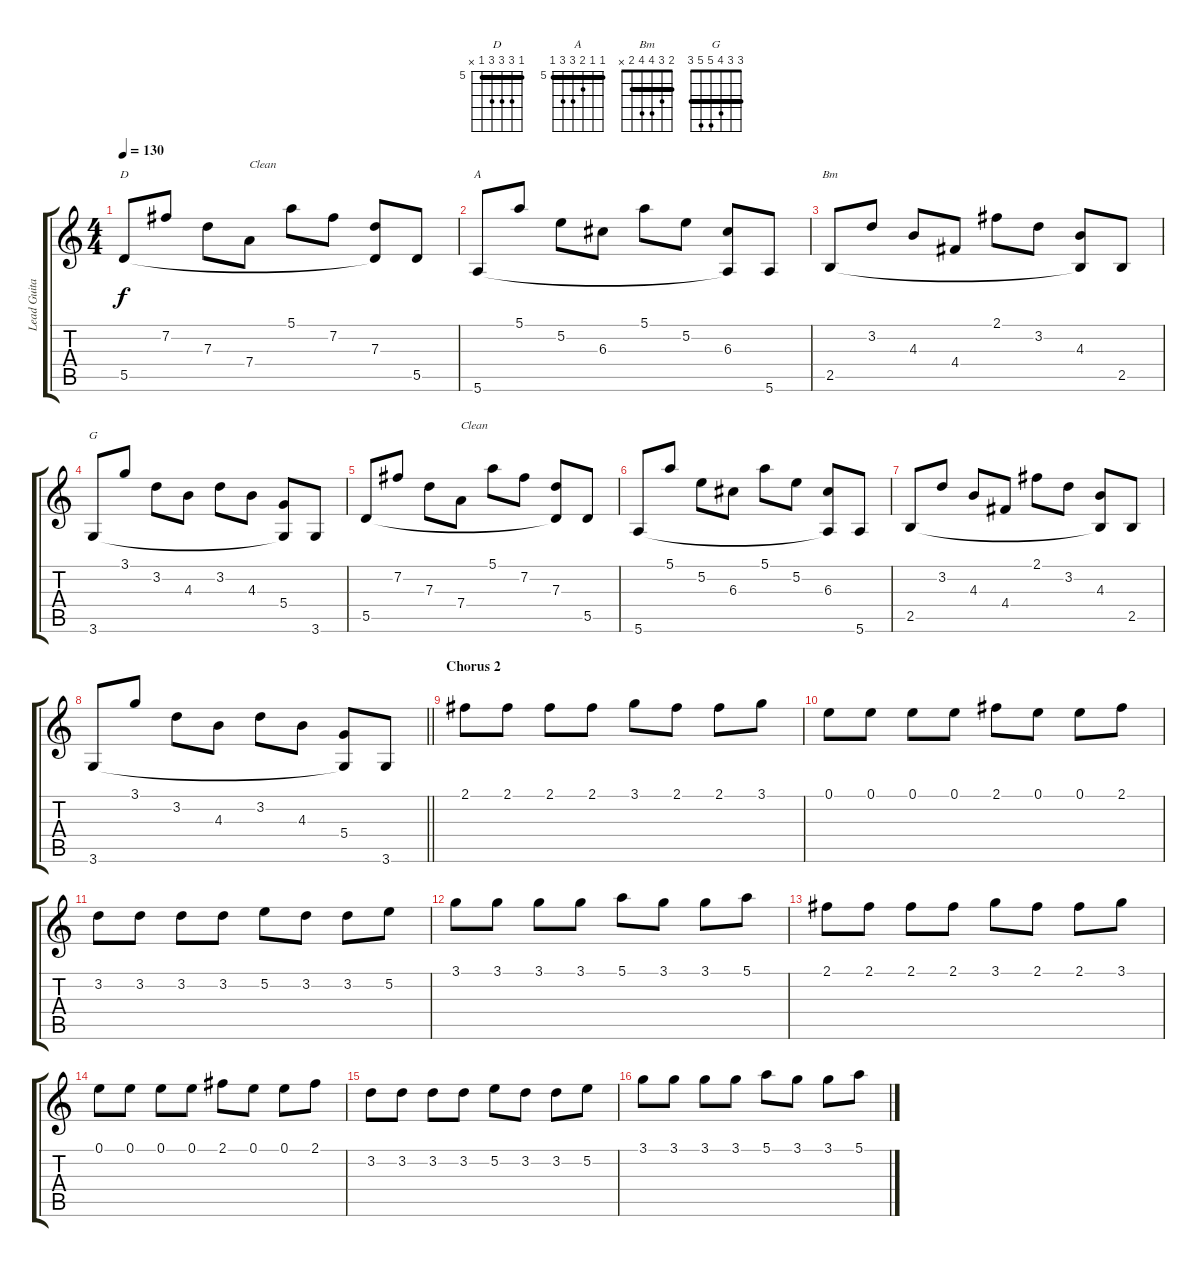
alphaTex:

\track ("Lead Guitar" "Lead Guita") {instrument electricguitarjazz}
\staff {score tabs}
\tuning (E4 B3 G3 D3 A2 E2) {hide}
\chord ("D" 5 7 7 7 5 x) {firstfret 5 barre 5}
\chord ("A" 5 5 6 7 7 5) {firstfret 5 barre 5}
\chord ("Bm" 2 3 4 4 2 x) {barre 2}
\chord ("G" 3 3 4 5 5 3) {barre 3}
\ts (4 4)
\tempo 130
\clef g2
\ks c
5.5.8{ch "D" dy f} 7.2.8 7.3.8 7.4.8{txt "Clean"} 5.1.8 7.2.8 (7.3 5.5{t}).8 5.5.8 |
5.6.8{ch "A"} 5.1.8 5.2.8 6.3.8 5.1.8 5.2.8 (6.3 5.6{t}).8 5.6.8 |
2.5.8{ch "Bm"} 3.2.8 4.3.8 4.4.8 2.1.8 3.2.8 (4.3 2.5{t}).8 2.5.8 |
3.6.8{ch "G"} 3.1.8 3.2.8 4.3.8 3.2.8 4.3.8 (5.4 3.6{t}).8 3.6.8 |
5.5.8 7.2.8 7.3.8 7.4.8{txt "Clean"} 5.1.8 7.2.8 (7.3 5.5{t}).8 5.5.8 |
5.6.8 5.1.8 5.2.8 6.3.8 5.1.8 5.2.8 (6.3 5.6{t}).8 5.6.8 |
2.5.8 3.2.8 4.3.8 4.4.8 2.1.8 3.2.8 (4.3 2.5{t}).8 2.5.8 |
\barLineRight lightlight
3.6.8 3.1.8 3.2.8 4.3.8 3.2.8 4.3.8 (5.4 3.6{t}).8 3.6.8 |
\section ("" "Chorus 2")
2.1.8 2.1.8 2.1.8 2.1.8 3.1.8 2.1.8 2.1.8 3.1.8 |
0.1.8 0.1.8 0.1.8 0.1.8 2.1.8 0.1.8 0.1.8 2.1.8 |
3.2.8 3.2.8 3.2.8 3.2.8 5.2.8 3.2.8 3.2.8 5.2.8 |
3.1.8 3.1.8 3.1.8 3.1.8 5.1.8 3.1.8 3.1.8 5.1.8 |
2.1.8 2.1.8 2.1.8 2.1.8 3.1.8 2.1.8 2.1.8 3.1.8 |
0.1.8 0.1.8 0.1.8 0.1.8 2.1.8 0.1.8 0.1.8 2.1.8 |
3.2.8 3.2.8 3.2.8 3.2.8 5.2.8 3.2.8 3.2.8 5.2.8 |
3.1.8 3.1.8 3.1.8 3.1.8 5.1.8 3.1.8 3.1.8 5.1.8
